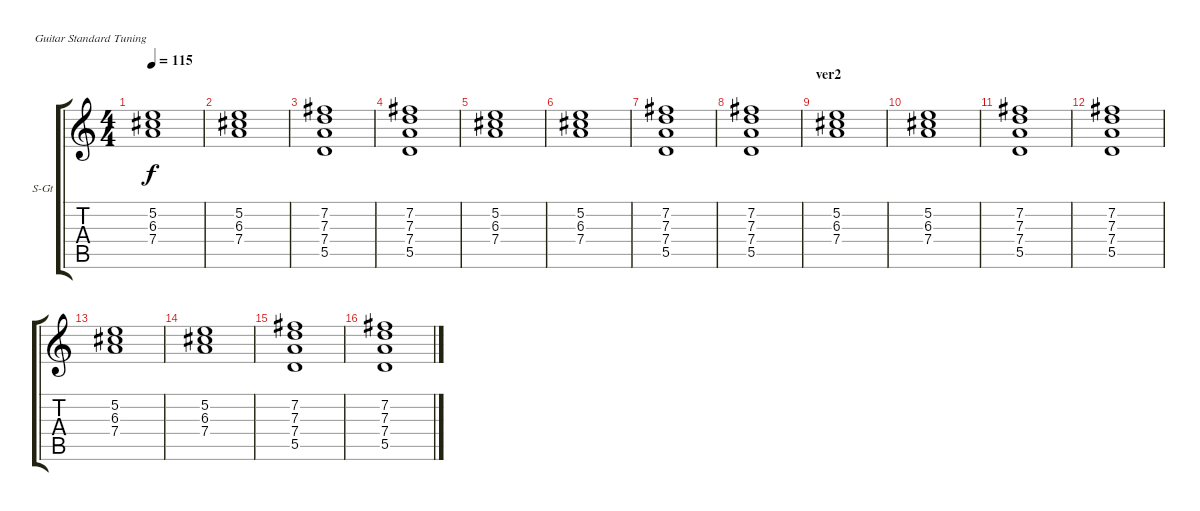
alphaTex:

\bracketExtendMode groupsimilarinstruments
\firstSystemTrackNameOrientation horizontal
\otherSystemsTrackNameOrientation horizontal
\track ("Track 5" "S-Gt") {instrument percussiveorgan}
\staff {score tabs}
\tuning (E4 B3 G3 D3 A2 E2)
\displaytranspose 12
\ts (4 4)
\tempo 115
\clef g2
\ks c
(5.2 6.3 7.4).1{dy f} |
(5.2 6.3 7.4).1 |
(7.2 7.3 7.4 5.5).1 |
(7.2 7.3 7.4 5.5).1 |
(5.2 6.3 7.4).1 |
(5.2 6.3 7.4).1 |
(7.2 7.3 7.4 5.5).1 |
(7.2 7.3 7.4 5.5).1 |
\section ("" "ver2")
(5.2 6.3 7.4).1 |
(5.2 6.3 7.4).1 |
(7.2 7.3 7.4 5.5).1 |
(7.2 7.3 7.4 5.5).1 |
(5.2 6.3 7.4).1 |
(5.2 6.3 7.4).1 |
(7.2 7.3 7.4 5.5).1 |
(7.2 7.3 7.4 5.5).1
